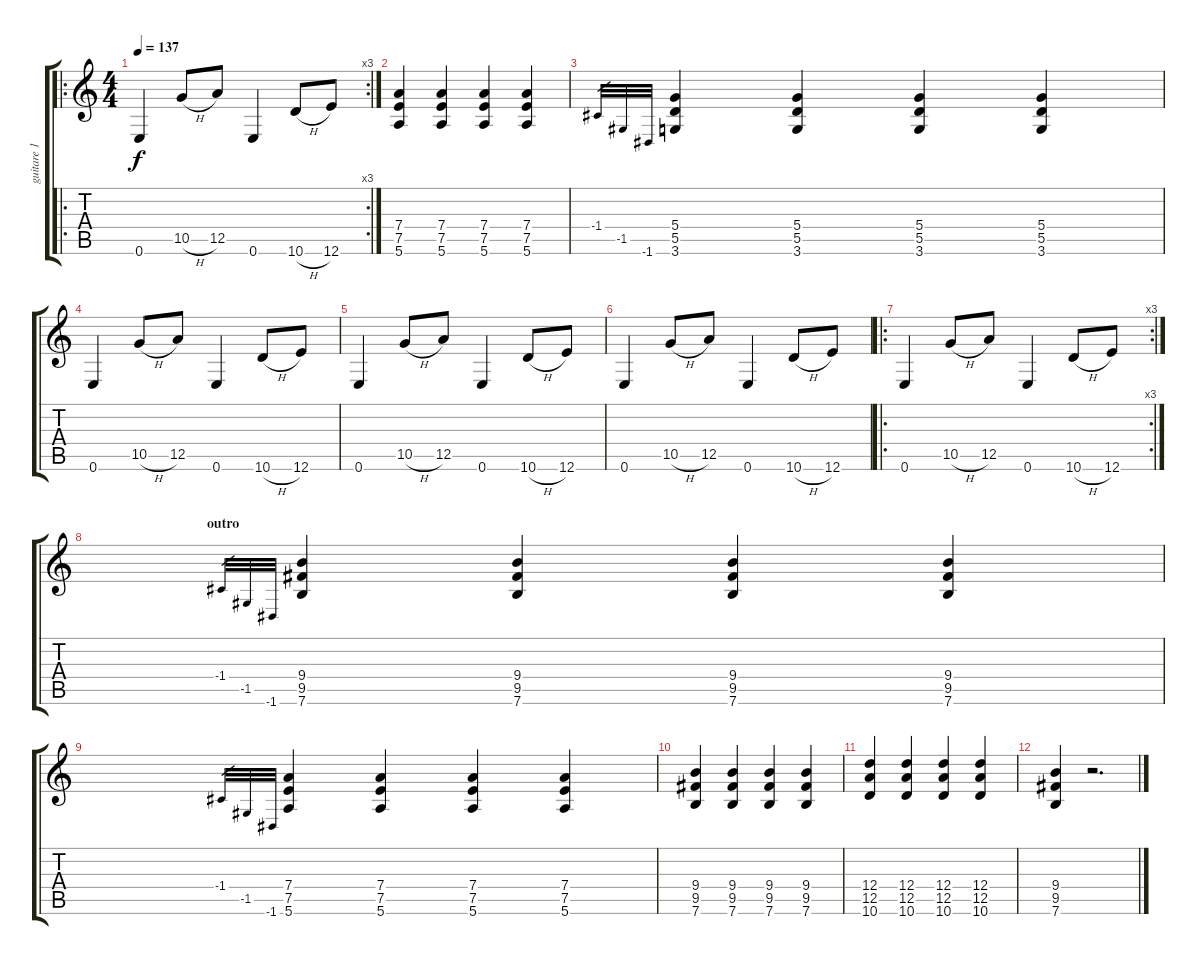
\track ("guitare 1" "guitare 1") {instrument distortionguitar}
\staff {score tabs}
\tuning (E4 B3 G3 D3 A2 E2) {hide}
\ro
\rc 3
\ts (4 4)
\tempo 137
\clef g2
\ks c
0.6.4{dy f} 10.5{h}.8 12.5.8 0.6.4 10.6{h}.8 12.6.8 |
(7.4 7.5 5.6).4 (7.4 7.5 5.6).4 (7.4 7.5 5.6).4 (7.4 7.5 5.6).4 |
-1.4.32{gr} -1.5.32{gr} -1.6.32{gr} (5.4 5.5 3.6).4 (5.4 5.5 3.6).4 (5.4 5.5 3.6).4 (5.4 5.5 3.6).4 |
0.6.4 10.5{h}.8 12.5.8 0.6.4 10.6{h}.8 12.6.8 |
0.6.4 10.5{h}.8 12.5.8 0.6.4 10.6{h}.8 12.6.8 |
0.6.4 10.5{h}.8 12.5.8 0.6.4 10.6{h}.8 12.6.8 |
\ro
\rc 3
0.6.4 10.5{h}.8 12.5.8 0.6.4 10.6{h}.8 12.6.8 |
\section ("" "outro")
-1.4.32{gr} -1.5.32{gr} -1.6.32{gr} (9.4 9.5 7.6).4 (9.4 9.5 7.6).4 (9.4 9.5 7.6).4 (9.4 9.5 7.6).4 |
-1.4.32{gr} -1.5.32{gr} -1.6.32{gr} (7.4 7.5 5.6).4 (7.4 7.5 5.6).4 (7.4 7.5 5.6).4 (7.4 7.5 5.6).4 |
(9.4 9.5 7.6).4 (9.4 9.5 7.6).4 (9.4 9.5 7.6).4 (9.4 9.5 7.6).4 |
(12.4 12.5 10.6).4 (12.4 12.5 10.6).4 (12.4 12.5 10.6).4 (12.4 12.5 10.6).4 |
(9.4 9.5 7.6).4 r.2{d}
